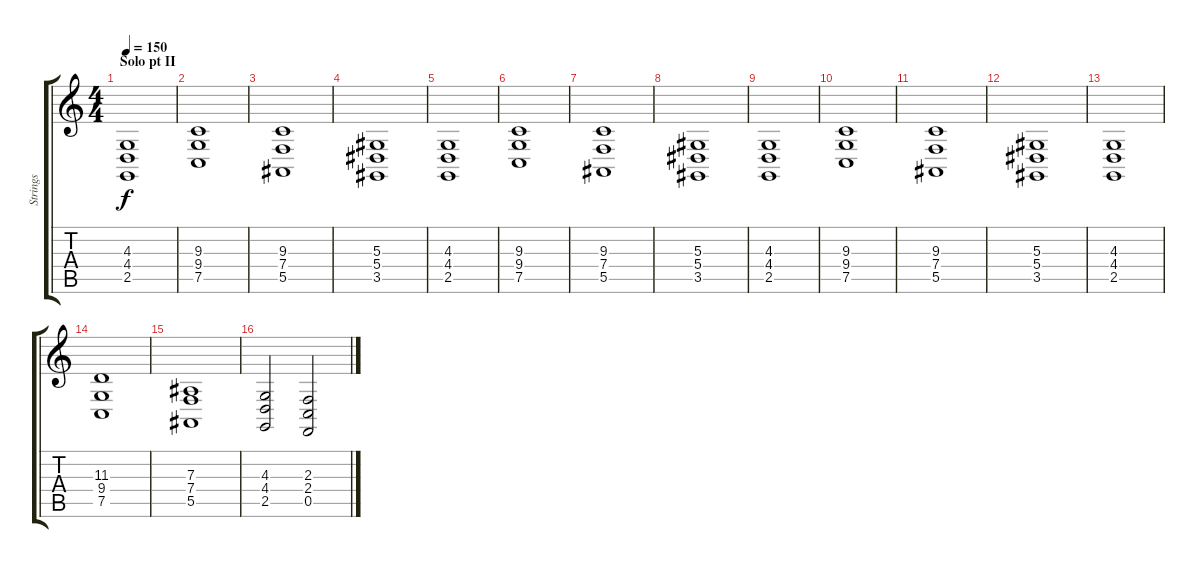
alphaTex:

\track ("Strings" "Strings") {instrument stringensemble1}
\staff {score tabs}
\tuning (C4 G3 Eb3 Bb2 F2 C2) {hide}
\ts (4 4)
\section ("" "Solo pt II")
\tempo 150
\clef g2
\ks c
(4.3 4.4 2.5).1{dy f} |
(9.3 9.4 7.5).1 |
(9.3 7.4 5.5).1 |
(5.3 5.4 3.5).1 |
(4.3 4.4 2.5).1 |
(9.3 9.4 7.5).1 |
(9.3 7.4 5.5).1 |
(5.3 5.4 3.5).1 |
(4.3 4.4 2.5).1 |
(9.3 9.4 7.5).1 |
(9.3 7.4 5.5).1 |
(5.3 5.4 3.5).1 |
(4.3 4.4 2.5).1 |
(11.3 9.4 7.5).1 |
(7.3 7.4 5.5).1 |
(4.3 4.4 2.5).2 (2.3 2.4 0.5).2
